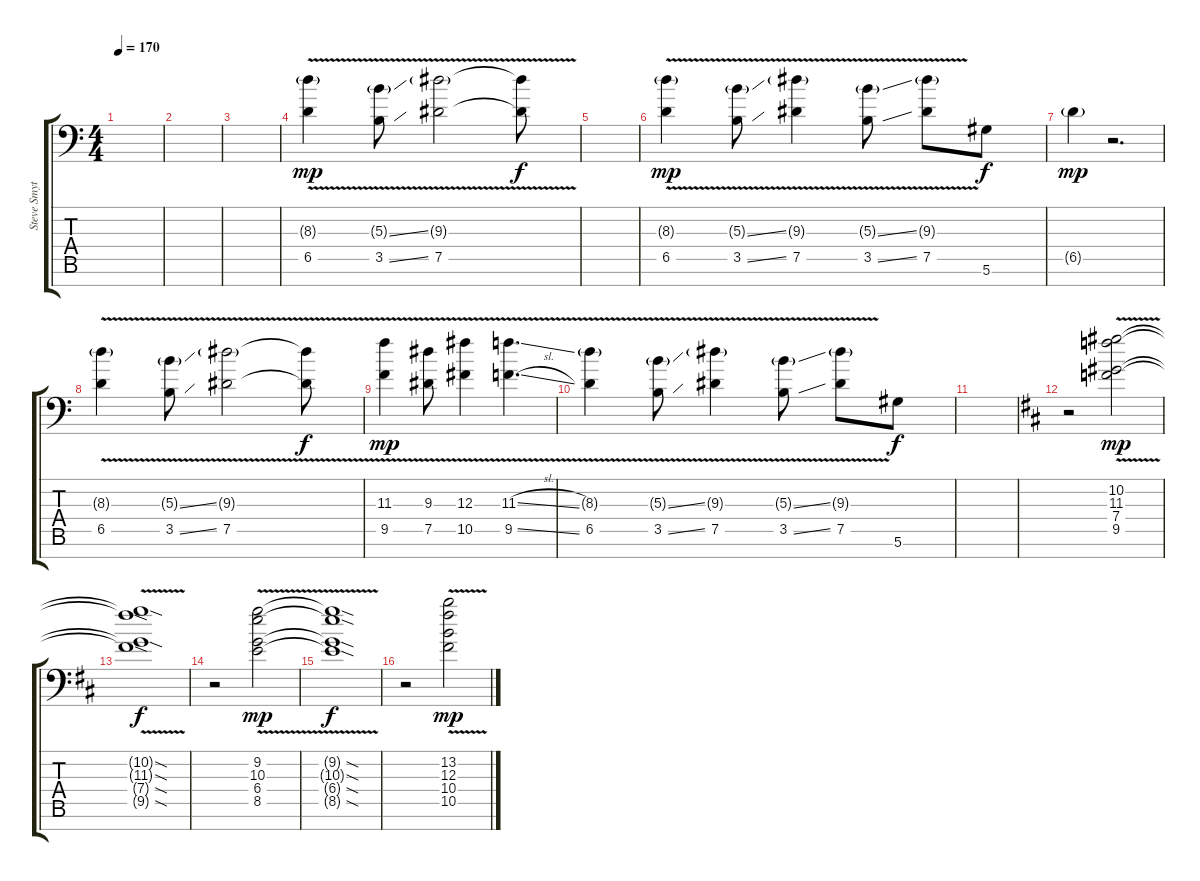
\track ("Steve Smyth Lead" "Steve Smyt") {instrument distortionguitar}
\staff {score tabs}
\tuning (Eb4 Bb3 Gb3 Db3 Ab2 Eb2 Bb1) {hide}
\ts (4 4)
\tempo 170
\clef f4
\ks c
|
|
|
(8.3{v g} 6.5{v}).4{dy mp} (5.3{v ss g} 3.5{v ss}).8 (9.3{v g} 7.5{v}).2 (9.3{t} 7.5{t}).8{dy f} |
|
(8.3{v g} 6.5{v}).4{dy mp} (5.3{v ss g} 3.5{v ss}).8 (9.3{v g} 7.5{v}).4 (5.3{v ss g} 3.5{v ss}).8 (9.3{v g} 7.5{v}).8 5.6.8{dy f} |
6.5{g}.4{dy mp} r.2{d} |
(8.3{v g} 6.5{v}).4 (5.3{v ss g} 3.5{v ss}).8 (9.3{v g} 7.5{v}).2 (9.3{t} 7.5{t}).8{dy f} |
(11.3{v} 9.5).4{dy mp} (9.3{v} 7.5{v}).8 (12.3{v} 10.5{v}).4 (11.3{v sl} 9.5{v sl}).4{d} |
(8.3{v g} 6.5{v}).4 (5.3{v ss g} 3.5{v ss}).8 (9.3{v g} 7.5{v}).4 (5.3{v ss g} 3.5{v ss}).8 (9.3{v g} 7.5{v}).8 5.6.8{dy f} |
|
\ks d
r.2 (10.2{v} 11.3{v} 7.4{v} 9.5{v}).2{dy mp} |
(10.2{sod t} 11.3{sod t} 7.4{sod t} 9.5{sod t}).1{dy f} |
r.2 (9.2{v} 10.3{v} 6.4{v} 8.5{v}).2{dy mp} |
(9.2{sod t} 10.3{sod t} 6.4{sod t} 8.5{sod t}).1{dy f} |
r.2 (13.2{v} 12.3{v} 10.4{v} 10.5{v}).2{dy mp}
